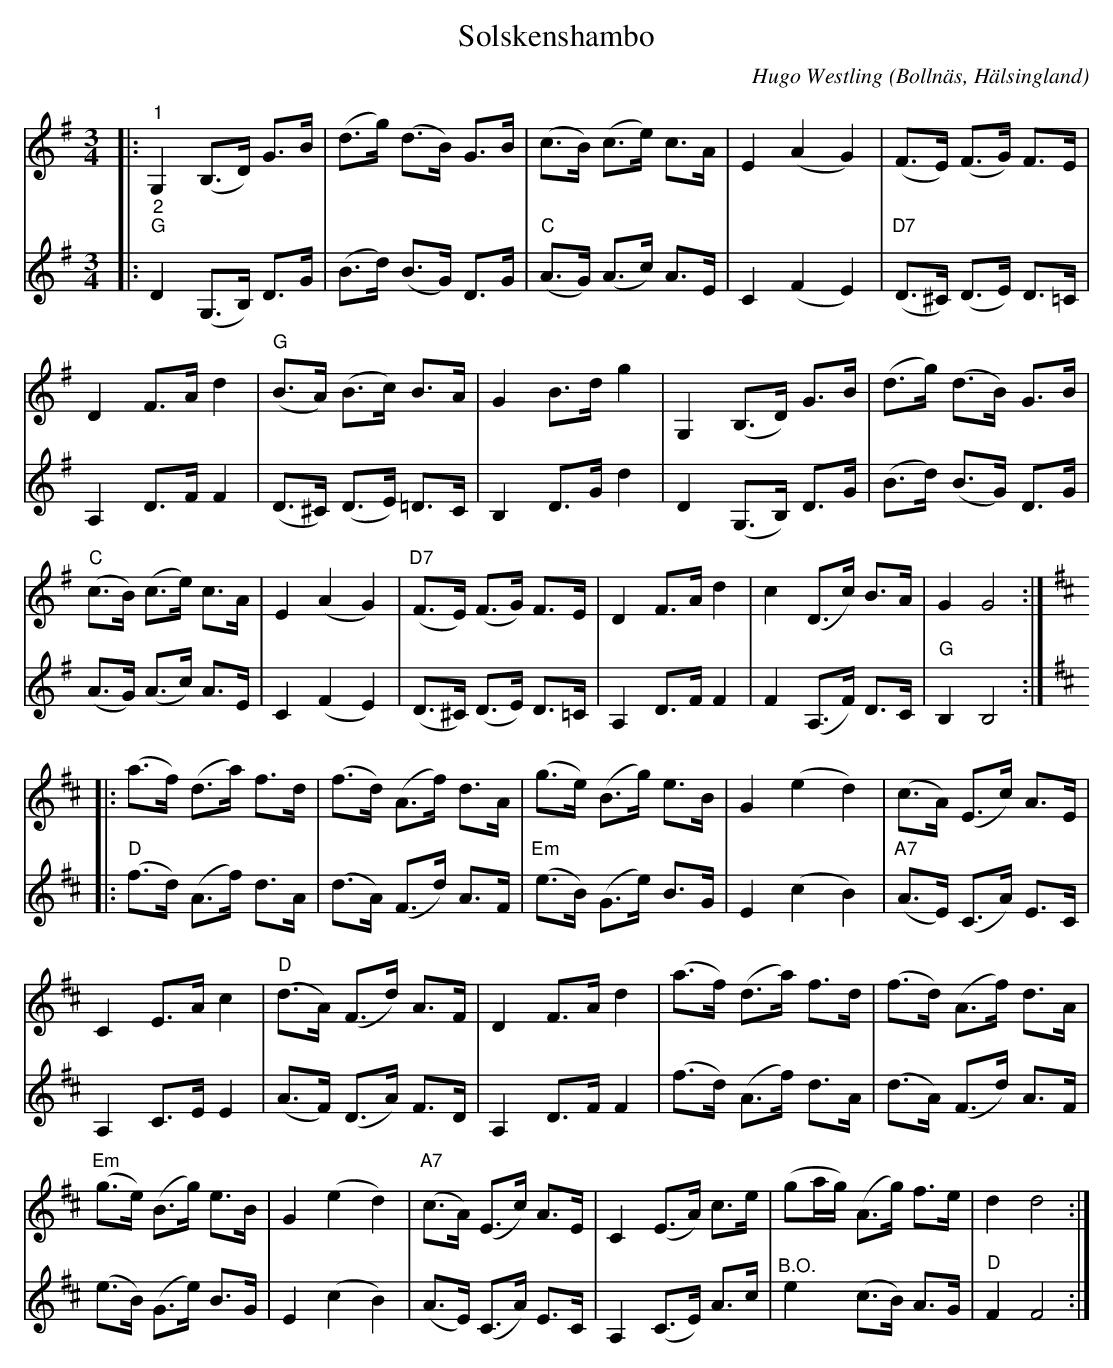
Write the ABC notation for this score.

X:1
T:Solskenshambo
C:Hugo Westling
O:Bollnäs, Hälsingland
L:1/8
M:3/4
K:G
V:1
|:"^1" G,2 (B,>D) G>B | (d>g) (d>B) G>B | (c>B) (c>e) c>A | E2 (A2 G2) | (F>E) (F>G) F>E |
D2 F>A d2 |"G" (B>A) (B>c) B>A | G2 B>d g2 | G,2 (B,>D) G>B | (d>g) (d>B) G>B |
"C" (c>B) (c>e) c>A | E2 (A2 G2) |"D7" (F>E) (F>G) F>E | D2 F>A d2 | c2 (D>c) B>A | G2 G4 ::
[K:D] (a>f) (d>a) f>d | (f>d) (A>f) d>A | (g>e) (B>g) e>B | G2 (e2 d2) | (c>A) (E>c) A>E |
C2 E>A c2 |"D" (d>A) (F>d) A>F | D2 F>A d2 | (a>f) (d>a) f>d | (f>d) (A>f) d>A |
"Em" (g>e) (B>g) e>B | G2 (e2 d2) |"A7" (c>A) (E>c) A>E | C2 (E>A) c>e | (ga/g/) (A>g) f>e | d2 d4 :|
V:2
|:"^2""G" D2 (G,>B,) D>G | (B>d) (B>G) D>G |"C" (A>G) (A>c) A>E | C2 (F2 E2) |
"D7" (D>^C) (D>E) D>=C | A,2 D>F F2 | (D>^C) (D>E) =D>C | B,2 D>G d2 | D2 (G,>B,) D>G |
(B>d) (B>G) D>G | (A>G) (A>c) A>E | C2 (F2 E2) | (D>^C) (D>E) D>=C | A,2 D>F F2 | F2 (A,>F) D>C |
"G" B,2 B,4 ::[K:D]"D" (f>d) (A>f) d>A | (d>A) (F>d) A>F |"Em" (e>B) (G>e) B>G | E2 (c2 B2) |
"A7" (A>E) (C>A) E>C | A,2 C>E E2 | (A>F) (D>A) F>D | A,2 D>F F2 | (f>d) (A>f) d>A |
(d>A) (F>d) A>F | (e>B) (G>e) B>G | E2 (c2 B2) | (A>E) (C>A) E>C | A,2 (C>E) A>c | "^B.O." e2 (c>B) A>G | "D" F2 F4 :|
